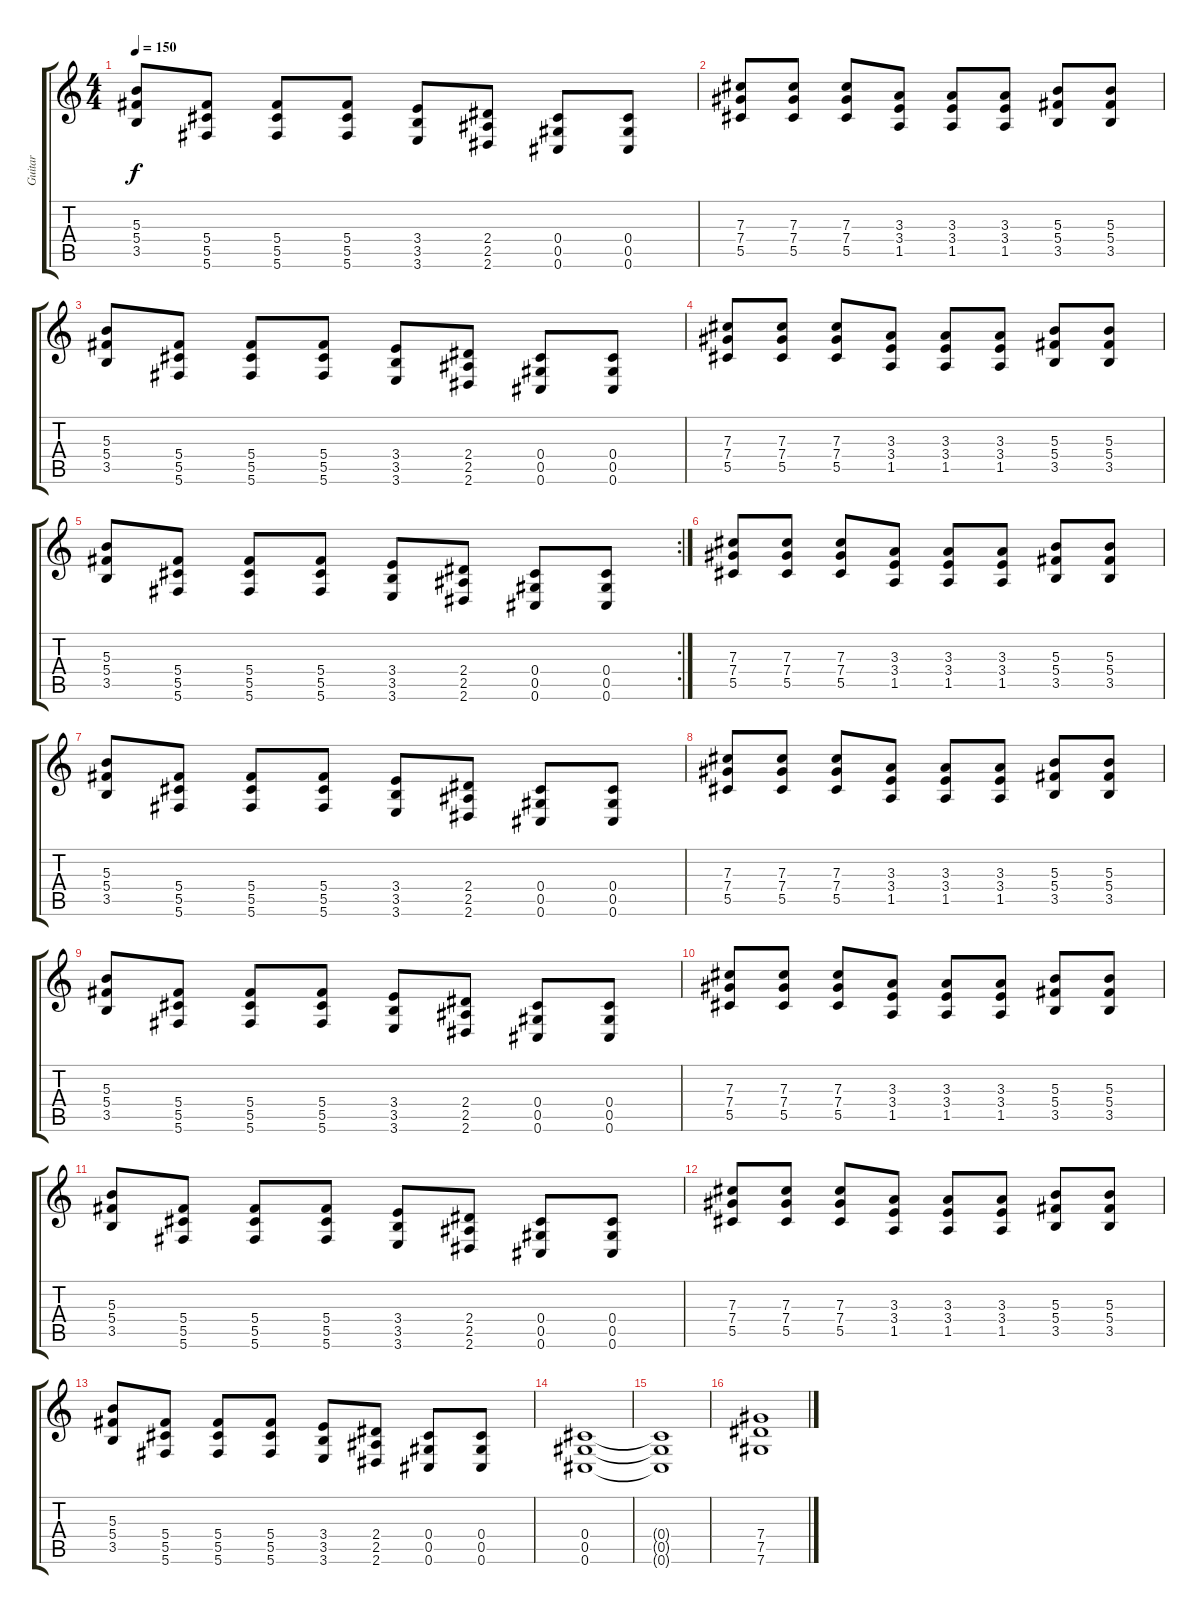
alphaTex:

\track ("Guitar" "Guitar") {instrument distortionguitar}
\staff {score tabs}
\tuning (Eb4 Bb3 Gb3 Db3 Ab2 Db2) {hide}
\ts (4 4)
\tempo 150
\clef g2
\ks c
(5.3 5.4 3.5).8{dy f} (5.4 5.5 5.6).8 (5.4 5.5 5.6).8 (5.4 5.5 5.6).8 (3.4 3.5 3.6).8 (2.4 2.5 2.6).8 (0.4 0.5 0.6).8 (0.4 0.5 0.6).8 |
(7.3 7.4 5.5).8 (7.3 7.4 5.5).8 (7.3 7.4 5.5).8 (3.3 3.4 1.5).8 (3.3 3.4 1.5).8 (3.3 3.4 1.5).8 (5.3 5.4 3.5).8 (5.3 5.4 3.5).8 |
(5.3 5.4 3.5).8 (5.4 5.5 5.6).8 (5.4 5.5 5.6).8 (5.4 5.5 5.6).8 (3.4 3.5 3.6).8 (2.4 2.5 2.6).8 (0.4 0.5 0.6).8 (0.4 0.5 0.6).8 |
(7.3 7.4 5.5).8 (7.3 7.4 5.5).8 (7.3 7.4 5.5).8 (3.3 3.4 1.5).8 (3.3 3.4 1.5).8 (3.3 3.4 1.5).8 (5.3 5.4 3.5).8 (5.3 5.4 3.5).8 |
\rc 2
(5.3 5.4 3.5).8 (5.4 5.5 5.6).8 (5.4 5.5 5.6).8 (5.4 5.5 5.6).8 (3.4 3.5 3.6).8 (2.4 2.5 2.6).8 (0.4 0.5 0.6).8 (0.4 0.5 0.6).8 |
(7.3 7.4 5.5).8 (7.3 7.4 5.5).8 (7.3 7.4 5.5).8 (3.3 3.4 1.5).8 (3.3 3.4 1.5).8 (3.3 3.4 1.5).8 (5.3 5.4 3.5).8 (5.3 5.4 3.5).8 |
(5.3 5.4 3.5).8 (5.4 5.5 5.6).8 (5.4 5.5 5.6).8 (5.4 5.5 5.6).8 (3.4 3.5 3.6).8 (2.4 2.5 2.6).8 (0.4 0.5 0.6).8 (0.4 0.5 0.6).8 |
(7.3 7.4 5.5).8 (7.3 7.4 5.5).8 (7.3 7.4 5.5).8 (3.3 3.4 1.5).8 (3.3 3.4 1.5).8 (3.3 3.4 1.5).8 (5.3 5.4 3.5).8 (5.3 5.4 3.5).8 |
(5.3 5.4 3.5).8 (5.4 5.5 5.6).8 (5.4 5.5 5.6).8 (5.4 5.5 5.6).8 (3.4 3.5 3.6).8 (2.4 2.5 2.6).8 (0.4 0.5 0.6).8 (0.4 0.5 0.6).8 |
(7.3 7.4 5.5).8 (7.3 7.4 5.5).8 (7.3 7.4 5.5).8 (3.3 3.4 1.5).8 (3.3 3.4 1.5).8 (3.3 3.4 1.5).8 (5.3 5.4 3.5).8 (5.3 5.4 3.5).8 |
(5.3 5.4 3.5).8 (5.4 5.5 5.6).8 (5.4 5.5 5.6).8 (5.4 5.5 5.6).8 (3.4 3.5 3.6).8 (2.4 2.5 2.6).8 (0.4 0.5 0.6).8 (0.4 0.5 0.6).8 |
(7.3 7.4 5.5).8 (7.3 7.4 5.5).8 (7.3 7.4 5.5).8 (3.3 3.4 1.5).8 (3.3 3.4 1.5).8 (3.3 3.4 1.5).8 (5.3 5.4 3.5).8 (5.3 5.4 3.5).8 |
(5.3 5.4 3.5).8 (5.4 5.5 5.6).8 (5.4 5.5 5.6).8 (5.4 5.5 5.6).8 (3.4 3.5 3.6).8 (2.4 2.5 2.6).8 (0.4 0.5 0.6).8 (0.4 0.5 0.6).8 |
(0.4 0.5 0.6).1 |
(0.4{t} 0.5{t} 0.6{t}).1 |
(7.4 7.5 7.6).1
